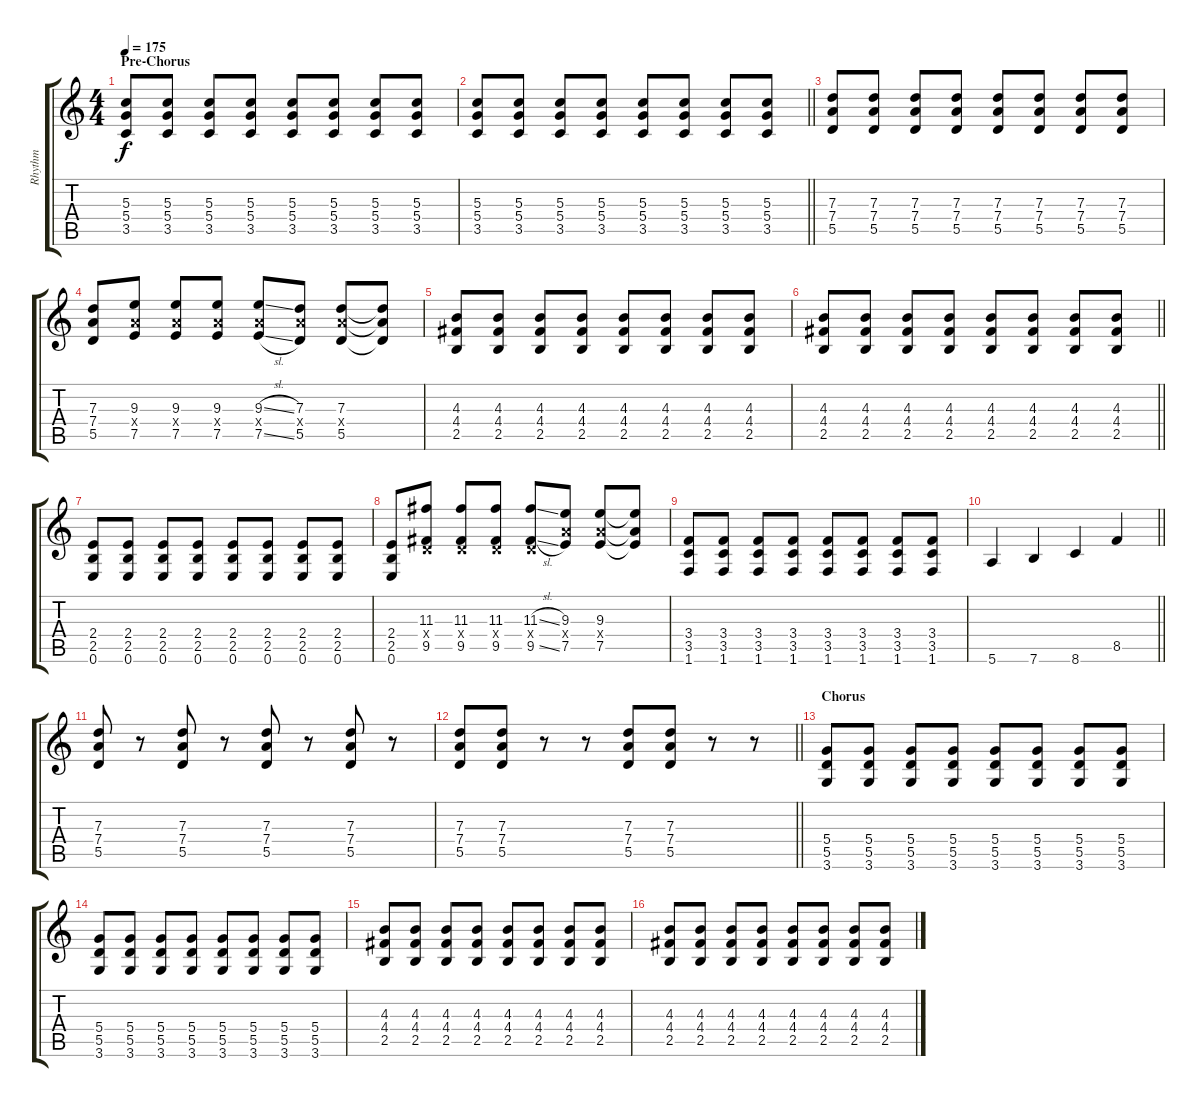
\track ("Rhythm" "Rhythm") {instrument distortionguitar}
\staff {score tabs}
\tuning (E4 B3 G3 D3 A2 E2) {hide}
\ts (4 4)
\section ("" "Pre-Chorus")
\tempo 175
\clef g2
\ks c
(5.3 5.4 3.5).8{dy f} (5.3 5.4 3.5).8 (5.3 5.4 3.5).8 (5.3 5.4 3.5).8 (5.3 5.4 3.5).8 (5.3 5.4 3.5).8 (5.3 5.4 3.5).8 (5.3 5.4 3.5).8 |
\barLineRight lightlight
(5.3 5.4 3.5).8 (5.3 5.4 3.5).8 (5.3 5.4 3.5).8 (5.3 5.4 3.5).8 (5.3 5.4 3.5).8 (5.3 5.4 3.5).8 (5.3 5.4 3.5).8 (5.3 5.4 3.5).8 |
(7.3 7.4 5.5).8 (7.3 7.4 5.5).8 (7.3 7.4 5.5).8 (7.3 7.4 5.5).8 (7.3 7.4 5.5).8 (7.3 7.4 5.5).8 (7.3 7.4 5.5).8 (7.3 7.4 5.5).8 |
(7.3 7.4 5.5).8 (9.3 7.4{x} 7.5).8 (9.3 7.4{x} 7.5).8 (9.3 7.4{x} 7.5).8 (9.3{sl} 7.4{x} 7.5{sl}).8 (7.3 7.4{x} 5.5).8 (7.3 7.4{x} 5.5).8 (7.3{t} 7.4{t} 5.5{t}).8 |
(4.3 4.4 2.5).8 (4.3 4.4 2.5).8 (4.3 4.4 2.5).8 (4.3 4.4 2.5).8 (4.3 4.4 2.5).8 (4.3 4.4 2.5).8 (4.3 4.4 2.5).8 (4.3 4.4 2.5).8 |
\barLineRight lightlight
(4.3 4.4 2.5).8 (4.3 4.4 2.5).8 (4.3 4.4 2.5).8 (4.3 4.4 2.5).8 (4.3 4.4 2.5).8 (4.3 4.4 2.5).8 (4.3 4.4 2.5).8 (4.3 4.4 2.5).8 |
(2.4 2.5 0.6).8 (2.4 2.5 0.6).8 (2.4 2.5 0.6).8 (2.4 2.5 0.6).8 (2.4 2.5 0.6).8 (2.4 2.5 0.6).8 (2.4 2.5 0.6).8 (2.4 2.5 0.6).8 |
(2.4 2.5 0.6).8 (11.3 0.4{x} 9.5).8 (11.3 0.4{x} 9.5).8 (11.3 0.4{x} 9.5).8 (11.3{sl} 0.4{x} 9.5{sl}).8 (9.3 7.4{x} 7.5).8 (9.3 7.4{x} 7.5).8 (9.3{t} 7.4{t} 7.5{t}).8 |
(3.4 3.5 1.6).8 (3.4 3.5 1.6).8 (3.4 3.5 1.6).8 (3.4 3.5 1.6).8 (3.4 3.5 1.6).8 (3.4 3.5 1.6).8 (3.4 3.5 1.6).8 (3.4 3.5 1.6).8 |
\barLineRight lightlight
5.6.4 7.6.4 8.6.4 8.5.4 |
(7.3 7.4 5.5).8 r.8 (7.3 7.4 5.5).8 r.8 (7.3 7.4 5.5).8 r.8 (7.3 7.4 5.5).8 r.8 |
\barLineRight lightlight
(7.3 7.4 5.5).8 (7.3 7.4 5.5).8 r.8 r.8 (7.3 7.4 5.5).8 (7.3 7.4 5.5).8 r.8 r.8 |
\section ("" "Chorus")
(5.4 5.5 3.6).8 (5.4 5.5 3.6).8 (5.4 5.5 3.6).8 (5.4 5.5 3.6).8 (5.4 5.5 3.6).8 (5.4 5.5 3.6).8 (5.4 5.5 3.6).8 (5.4 5.5 3.6).8 |
(5.4 5.5 3.6).8 (5.4 5.5 3.6).8 (5.4 5.5 3.6).8 (5.4 5.5 3.6).8 (5.4 5.5 3.6).8 (5.4 5.5 3.6).8 (5.4 5.5 3.6).8 (5.4 5.5 3.6).8 |
(4.3 4.4 2.5).8 (4.3 4.4 2.5).8 (4.3 4.4 2.5).8 (4.3 4.4 2.5).8 (4.3 4.4 2.5).8 (4.3 4.4 2.5).8 (4.3 4.4 2.5).8 (4.3 4.4 2.5).8 |
(4.3 4.4 2.5).8 (4.3 4.4 2.5).8 (4.3 4.4 2.5).8 (4.3 4.4 2.5).8 (4.3 4.4 2.5).8 (4.3 4.4 2.5).8 (4.3 4.4 2.5).8 (4.3 4.4 2.5).8
